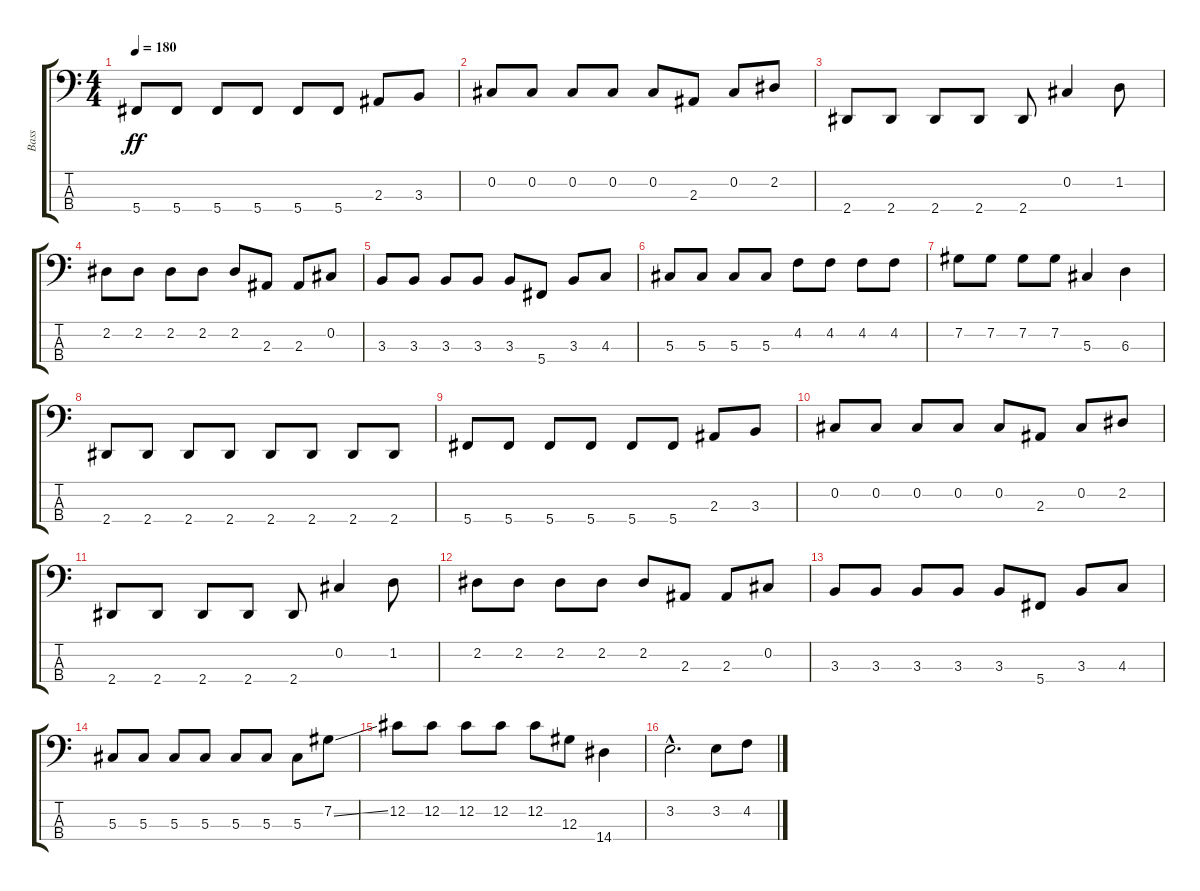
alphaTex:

\track ("Bass" "Bass") {instrument electricbassfinger}
\staff {score tabs}
\tuning (Gb2 Db2 Ab1 Db1) {hide}
\ts (4 4)
\tempo 180
\clef f4
\ks c
5.4.8{dy ff} 5.4.8 5.4.8 5.4.8 5.4.8 5.4.8 2.3.8 3.3.8 |
0.2.8 0.2.8 0.2.8 0.2.8 0.2.8 2.3.8 0.2.8 2.2.8 |
2.4.8 2.4.8 2.4.8 2.4.8 2.4.8 0.2.4 1.2.8 |
2.2.8 2.2.8 2.2.8 2.2.8 2.2.8 2.3.8 2.3.8 0.2.8 |
3.3.8 3.3.8 3.3.8 3.3.8 3.3.8 5.4.8 3.3.8 4.3.8 |
5.3.8 5.3.8 5.3.8 5.3.8 4.2.8 4.2.8 4.2.8 4.2.8 |
7.2.8 7.2.8 7.2.8 7.2.8 5.3.4 6.3.4 |
2.4.8 2.4.8 2.4.8 2.4.8 2.4.8 2.4.8 2.4.8 2.4.8 |
5.4.8 5.4.8 5.4.8 5.4.8 5.4.8 5.4.8 2.3.8 3.3.8 |
0.2.8 0.2.8 0.2.8 0.2.8 0.2.8 2.3.8 0.2.8 2.2.8 |
2.4.8 2.4.8 2.4.8 2.4.8 2.4.8 0.2.4 1.2.8 |
2.2.8 2.2.8 2.2.8 2.2.8 2.2.8 2.3.8 2.3.8 0.2.8 |
3.3.8 3.3.8 3.3.8 3.3.8 3.3.8 5.4.8 3.3.8 4.3.8 |
5.3.8 5.3.8 5.3.8 5.3.8 5.3.8 5.3.8 5.3.8 7.2{ss}.8 |
12.2.8 12.2.8 12.2.8 12.2.8 12.2.8 12.3.8 14.4.4 |
3.2{hac}.2{d} 3.2.8 4.2.8
